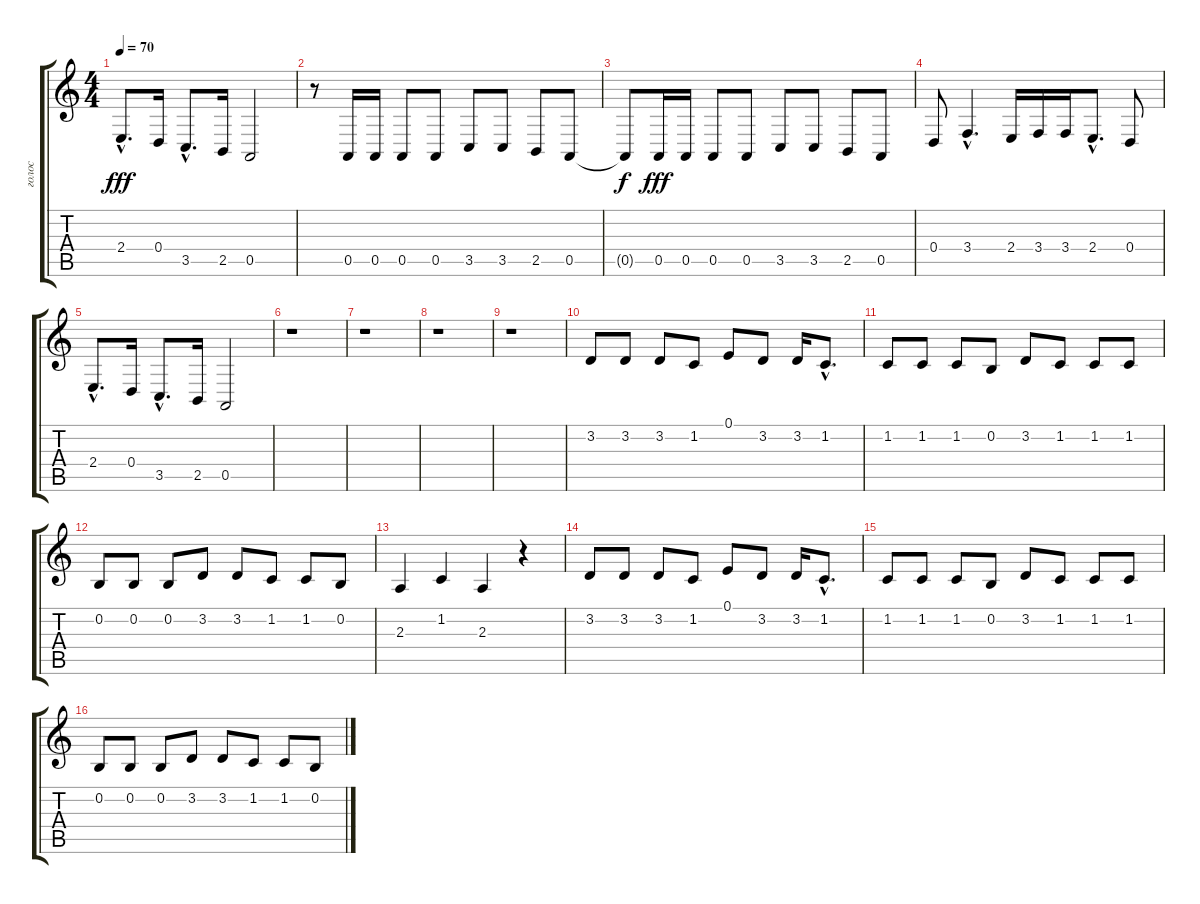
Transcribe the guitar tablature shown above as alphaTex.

\track ("голос" "голос") {instrument clarinet}
\staff {score tabs}
\tuning (E4 B3 G3 D3 A2 E2) {hide}
\ts (4 4)
\tempo 70
\clef g2
\ks c
2.4{hac}.8{d dy fff} 0.4.16 3.5{hac}.8{d} 2.5.16 0.5.2 |
r.8 0.5.16 0.5.16 0.5.8 0.5.8 3.5.8 3.5.8 2.5.8 0.5.8 |
0.5{t}.8{dy f} 0.5.16{dy fff} 0.5.16 0.5.8 0.5.8 3.5.8 3.5.8 2.5.8 0.5.8 |
0.4.8 3.4{hac}.4{d} 2.4.16 3.4.16 3.4.16 2.4{hac}.8{d} 0.4.8 |
2.4{hac}.8{d} 0.4.16 3.5{hac}.8{d} 2.5.16 0.5.2 |
r.1 |
r.1 |
r.1 |
r.1 |
3.2.8{instrument choiraahs} 3.2.8 3.2.8 1.2.8 0.1.8 3.2.8 3.2.16 1.2{hac}.8{d} |
1.2.8 1.2.8 1.2.8 0.2.8 3.2.8 1.2.8 1.2.8 1.2.8 |
0.2.8 0.2.8 0.2.8 3.2.8 3.2.8 1.2.8 1.2.8 0.2.8 |
2.3.4 1.2.4 2.3.4 r.4 |
3.2.8 3.2.8 3.2.8 1.2.8 0.1.8 3.2.8 3.2.16 1.2{hac}.8{d} |
1.2.8 1.2.8 1.2.8 0.2.8 3.2.8 1.2.8 1.2.8 1.2.8 |
0.2.8 0.2.8 0.2.8 3.2.8 3.2.8 1.2.8 1.2.8 0.2.8
